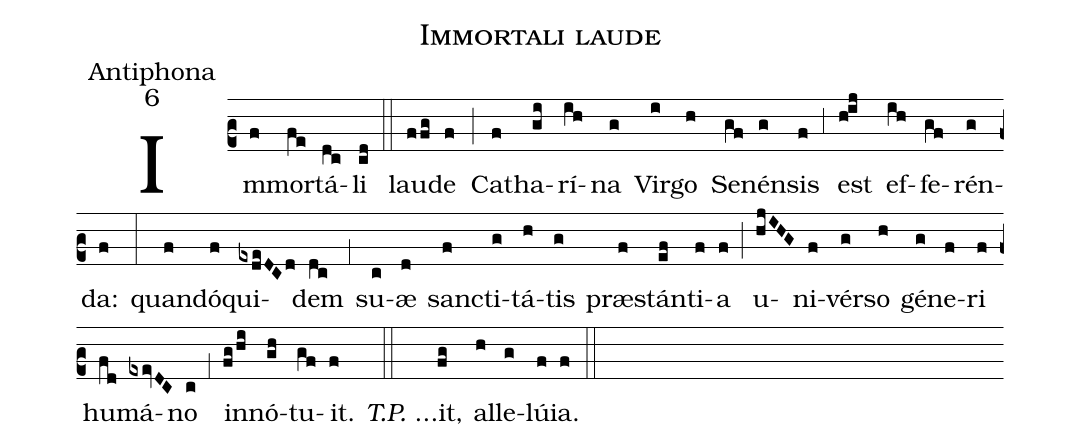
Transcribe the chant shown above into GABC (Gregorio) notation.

name:Immortali laude;
office-part:Antiphona;
mode:6;
%%
(c2) Im(f)mor(fe)tá(dc)li(cd) (::)
lau(ffg)de(f) (;) Ca(f)tha(gi)rí(ih)na(g) Vir(i)go(h) Se(gf)nén(g)sis(f) (,3) est(h!ij) ef(ih)fe(gf)rén(g)da:(f) (:)
quan(f)dó(f)qui(exdeDCd)dem(dc) (,1) su(c)æ(d) san(f)cti(g)tá(h)tis(g) præ(f)stán(ef)ti(f)a(f) (;) u(hjIHG)ni(f)vér(g)so(h) gé(g)ne(f)ri(f) hu(fd)má(exevDC)no(c) (,1) in(fg/hi)nó(gh)tu(gf)it.(f) (::) <i>T.P.</i> ...it,(fg) al(h)le(g)lú(f)ia.(f) (::)
